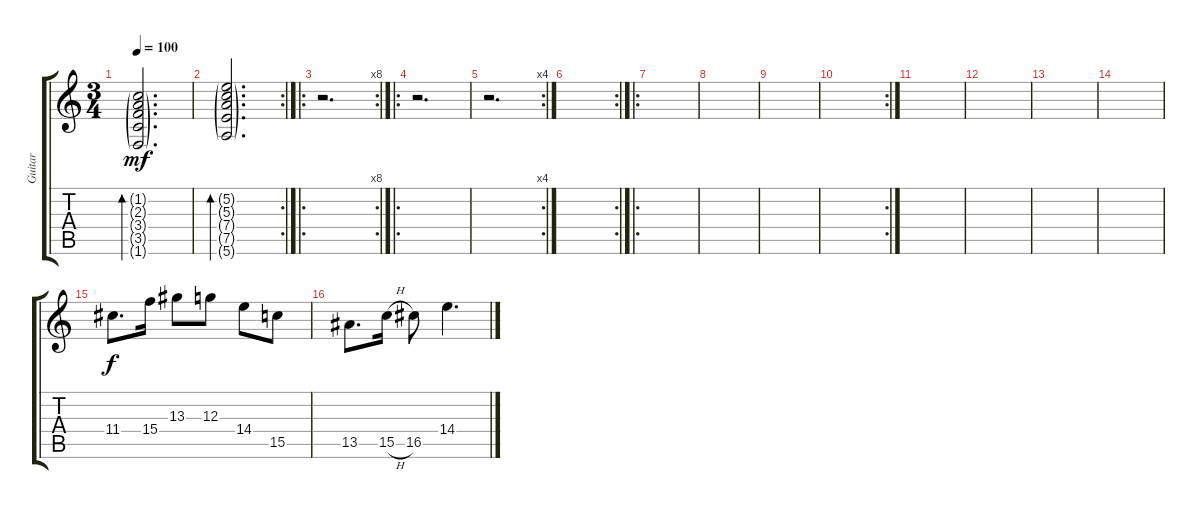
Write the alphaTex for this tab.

\track ("Guitar" "Guitar") {instrument overdrivenguitar}
\staff {score tabs}
\tuning (E4 B3 G3 D3 A2 E2) {hide}
\ts (3 4)
\tempo 100
\clef g2
\ks c
(1.2{g} 2.3{g} 3.4{g} 3.5{g} 1.6{g}).2{d bd 60 dy mf} |
\rc 2
(5.2{g} 5.3{g} 7.4{g} 7.5{g} 5.6{g}).2{d bd 60} |
\ro
\rc 8
r.2{d} |
\ro
r.2{d} |
\rc 4
r.2{d} |
\rc 2
|
\ro
|
|
|
\rc 2
|
|
|
|
|
11.4.8{d dy f volume 16 instrument overdrivenguitar} 15.4.16 13.3.8 12.3.8 14.4.8 15.5.8 |
13.5.8{d} 15.5{h}.16 16.5.8 14.4.4{d}
